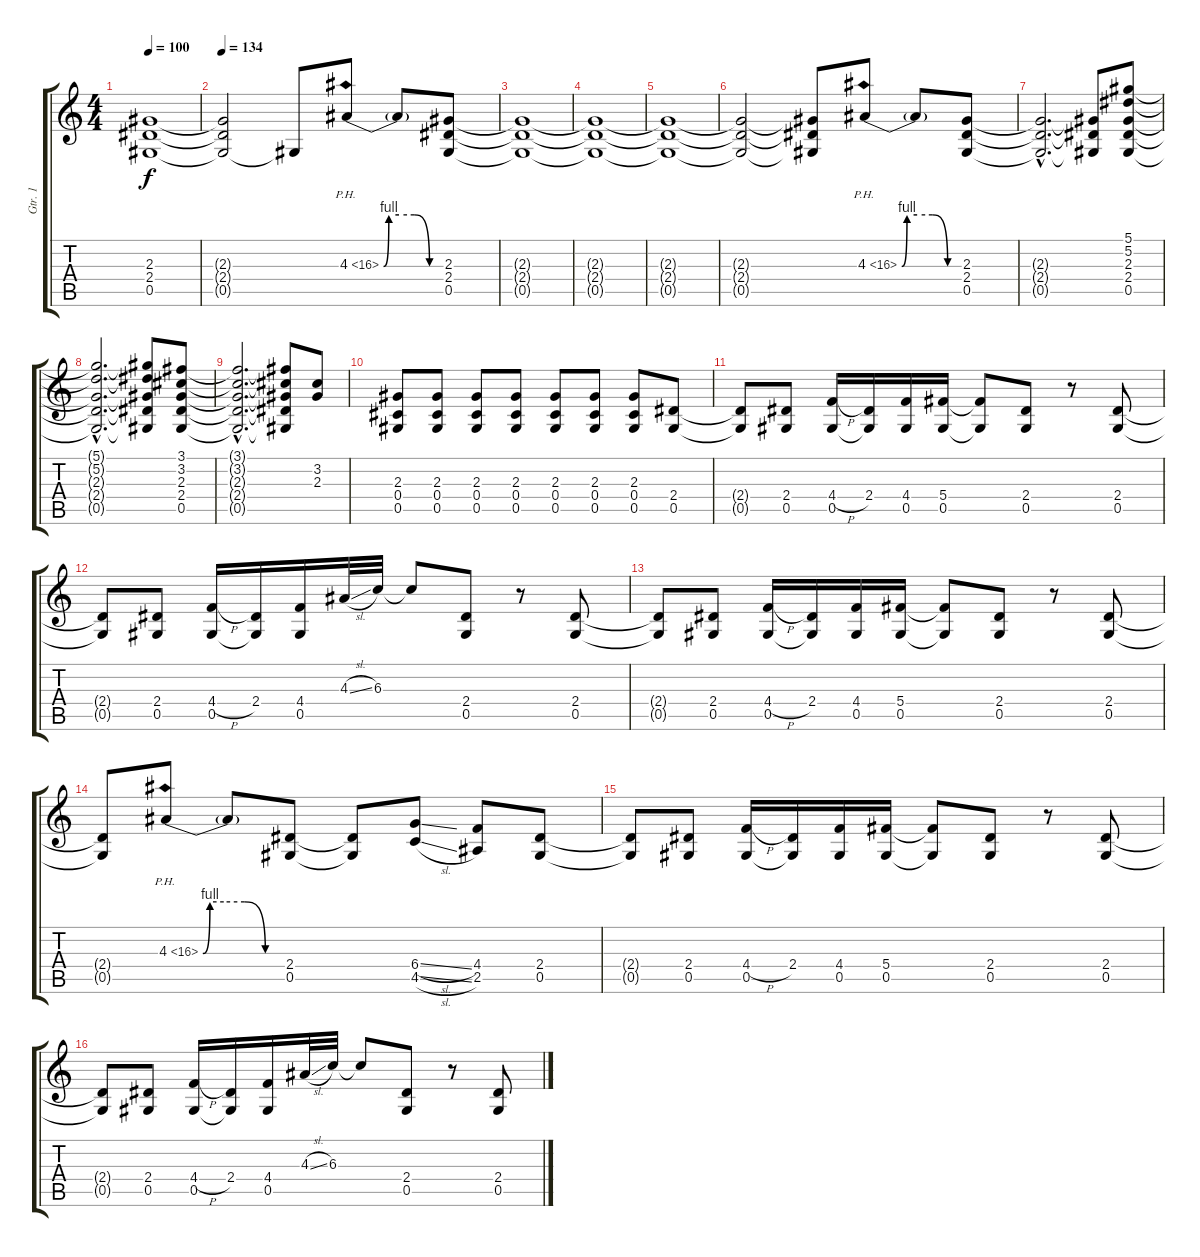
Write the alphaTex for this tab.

\track ("Gtr. 1" "Gtr. 1") {instrument distortionguitar}
\staff {score tabs}
\tuning (Eb4 Bb3 Gb3 Db3 Ab2 Eb2) {hide}
\ts (4 4)
\tempo 100
\clef g2
\ks c
(2.3{t} 2.4{t} 0.5{t}).1{dy f} |
\tempo 134
(2.3{t} 2.4{t} 0.5{t}).2 0.5{t}.8 4.3{be (custom 0 0 5 4 15 4 30 4 45 0 60 0) ph 12}.8 4.3{t}.8 (2.3 2.4 0.5).8 |
(2.3{t} 2.4{t} 0.5{t}).1 |
(2.3{t} 2.4{t} 0.5{t}).1 |
(2.3{t} 2.4{t} 0.5{t}).1 |
(2.3{t} 2.4{t} 0.5{t}).2 (2.3{t} 2.4{t} 0.5{t}).8 4.3{be (custom 0 0 5 4 15 4 30 4 45 0 60 0) ph 12}.8 4.3{t}.8 (2.3 2.4 0.5).8 |
(2.3{hac t} 2.4{hac t} 0.5{hac t}).2{d} (2.3{t} 2.4{t} 0.5{t}).8 (5.1 5.2 2.3 2.4 0.5).8 |
(5.1{hac t} 5.2{hac t} 2.3{hac t} 2.4{hac t} 0.5{hac t}).2{d} (5.1{t} 5.2{t} 2.3{t} 2.4{t} 0.5{t}).8 (3.1 3.2 2.3 2.4 0.5).8 |
(3.1{hac t} 3.2{hac t} 2.3{hac t} 2.4{hac t} 0.5{hac t}).2{d} (3.1{t} 3.2{t} 2.3{t} 2.4{t} 0.5{t}).8 (3.2 2.3).8 |
(2.3 0.4 0.5).8 (2.3 0.4 0.5).8 (2.3 0.4 0.5).8 (2.3 0.4 0.5).8 (2.3 0.4 0.5).8 (2.3 0.4 0.5).8 (2.3 0.4 0.5).8 (2.4 0.5).8 |
(2.4{t} 0.5{t}).8 (2.4 0.5).8 (4.4{h} 0.5).16 (2.4 0.5{t}).16 (4.4 0.5).16 (5.4 0.5).16 (5.4{t} 0.5{t}).8 (2.4 0.5).8 r.8 (2.4 0.5).8 |
(2.4{t} 0.5{t}).8 (2.4 0.5).8 (4.4{h} 0.5).16 (2.4 0.5{t}).16 (4.4 0.5).16 4.3{sl}.32 6.3.32 6.3{t}.8 (2.4 0.5).8 r.8 (2.4 0.5).8 |
(2.4{t} 0.5{t}).8 (2.4 0.5).8 (4.4{h} 0.5).16 (2.4 0.5{t}).16 (4.4 0.5).16 (5.4 0.5).16 (5.4{t} 0.5{t}).8 (2.4 0.5).8 r.8 (2.4 0.5).8 |
(2.4{t} 0.5{t}).8 4.3{be (custom 0 0 5 4 15 4 30 4 45 0 60 0) ph 12}.8 4.3{t}.8 (2.4 0.5).8 (2.4{t} 0.5{t}).8 (6.4{sl} 4.5{sl}).8 (4.4 2.5).8 (2.4 0.5).8 |
(2.4{t} 0.5{t}).8 (2.4 0.5).8 (4.4{h} 0.5).16 (2.4 0.5{t}).16 (4.4 0.5).16 (5.4 0.5).16 (5.4{t} 0.5{t}).8 (2.4 0.5).8 r.8 (2.4 0.5).8 |
(2.4{t} 0.5{t}).8 (2.4 0.5).8 (4.4{h} 0.5).16 (2.4 0.5{t}).16 (4.4 0.5).16 4.3{sl}.32 6.3.32 6.3{t}.8 (2.4 0.5).8 r.8 (2.4 0.5).8
